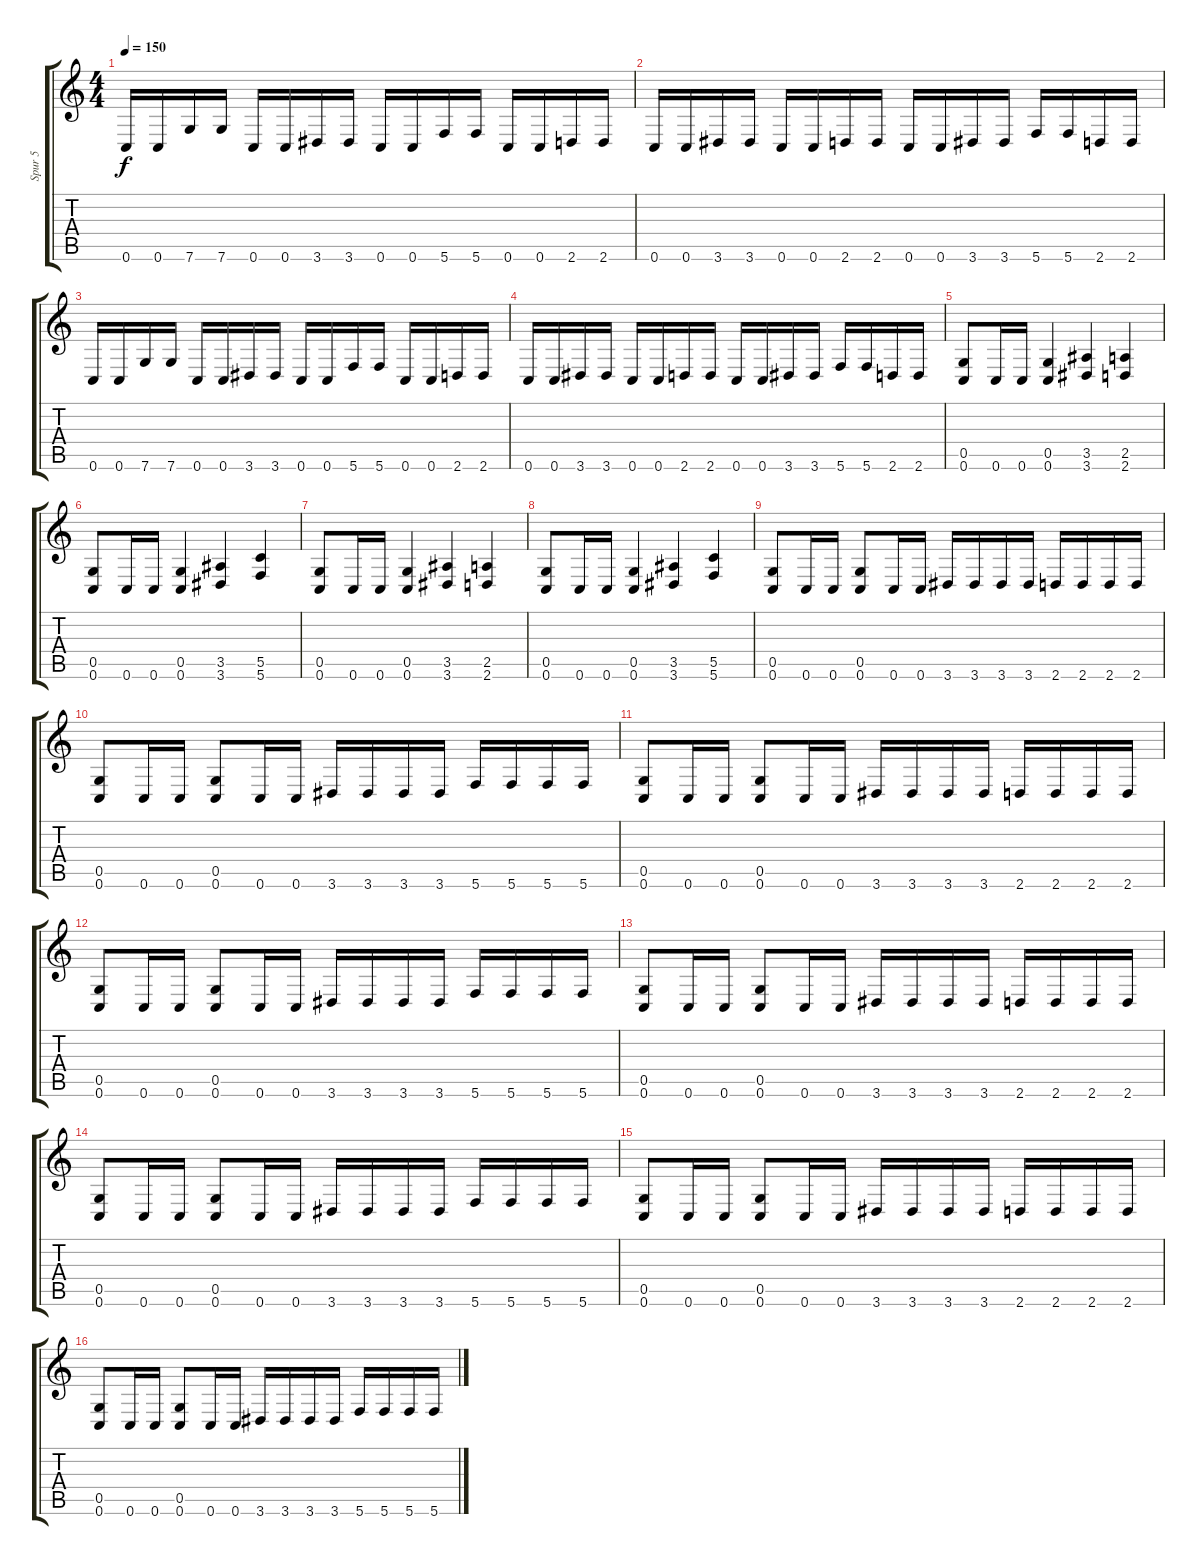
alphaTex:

\track ("Spur 5" "Spur 5") {instrument overdrivenguitar}
\staff {score tabs}
\tuning (D4 A3 F3 C3 G2 C2) {hide}
\ts (4 4)
\tempo 150
\clef g2
\ks c
0.6.16{dy f} 0.6.16 7.6.16 7.6.16 0.6.16 0.6.16 3.6.16 3.6.16 0.6.16 0.6.16 5.6.16 5.6.16 0.6.16 0.6.16 2.6.16 2.6.16 |
0.6.16 0.6.16 3.6.16 3.6.16 0.6.16 0.6.16 2.6.16 2.6.16 0.6.16 0.6.16 3.6.16 3.6.16 5.6.16 5.6.16 2.6.16 2.6.16 |
0.6.16 0.6.16 7.6.16 7.6.16 0.6.16 0.6.16 3.6.16 3.6.16 0.6.16 0.6.16 5.6.16 5.6.16 0.6.16 0.6.16 2.6.16 2.6.16 |
0.6.16 0.6.16 3.6.16 3.6.16 0.6.16 0.6.16 2.6.16 2.6.16 0.6.16 0.6.16 3.6.16 3.6.16 5.6.16 5.6.16 2.6.16 2.6.16 |
(0.5 0.6).8 0.6.16 0.6.16 (0.5 0.6).4 (3.5 3.6).4 (2.5 2.6).4 |
(0.5 0.6).8 0.6.16 0.6.16 (0.5 0.6).4 (3.5 3.6).4 (5.5 5.6).4 |
(0.5 0.6).8 0.6.16 0.6.16 (0.5 0.6).4 (3.5 3.6).4 (2.5 2.6).4 |
(0.5 0.6).8 0.6.16 0.6.16 (0.5 0.6).4 (3.5 3.6).4 (5.5 5.6).4 |
(0.5 0.6).8 0.6.16 0.6.16 (0.5 0.6).8 0.6.16 0.6.16 3.6.16 3.6.16 3.6.16 3.6.16 2.6.16 2.6.16 2.6.16 2.6.16 |
(0.5 0.6).8 0.6.16 0.6.16 (0.5 0.6).8 0.6.16 0.6.16 3.6.16 3.6.16 3.6.16 3.6.16 5.6.16 5.6.16 5.6.16 5.6.16 |
(0.5 0.6).8 0.6.16 0.6.16 (0.5 0.6).8 0.6.16 0.6.16 3.6.16 3.6.16 3.6.16 3.6.16 2.6.16 2.6.16 2.6.16 2.6.16 |
(0.5 0.6).8 0.6.16 0.6.16 (0.5 0.6).8 0.6.16 0.6.16 3.6.16 3.6.16 3.6.16 3.6.16 5.6.16 5.6.16 5.6.16 5.6.16 |
(0.5 0.6).8 0.6.16 0.6.16 (0.5 0.6).8 0.6.16 0.6.16 3.6.16 3.6.16 3.6.16 3.6.16 2.6.16 2.6.16 2.6.16 2.6.16 |
(0.5 0.6).8 0.6.16 0.6.16 (0.5 0.6).8 0.6.16 0.6.16 3.6.16 3.6.16 3.6.16 3.6.16 5.6.16 5.6.16 5.6.16 5.6.16 |
(0.5 0.6).8 0.6.16 0.6.16 (0.5 0.6).8 0.6.16 0.6.16 3.6.16 3.6.16 3.6.16 3.6.16 2.6.16 2.6.16 2.6.16 2.6.16 |
(0.5 0.6).8 0.6.16 0.6.16 (0.5 0.6).8 0.6.16 0.6.16 3.6.16 3.6.16 3.6.16 3.6.16 5.6.16 5.6.16 5.6.16 5.6.16
